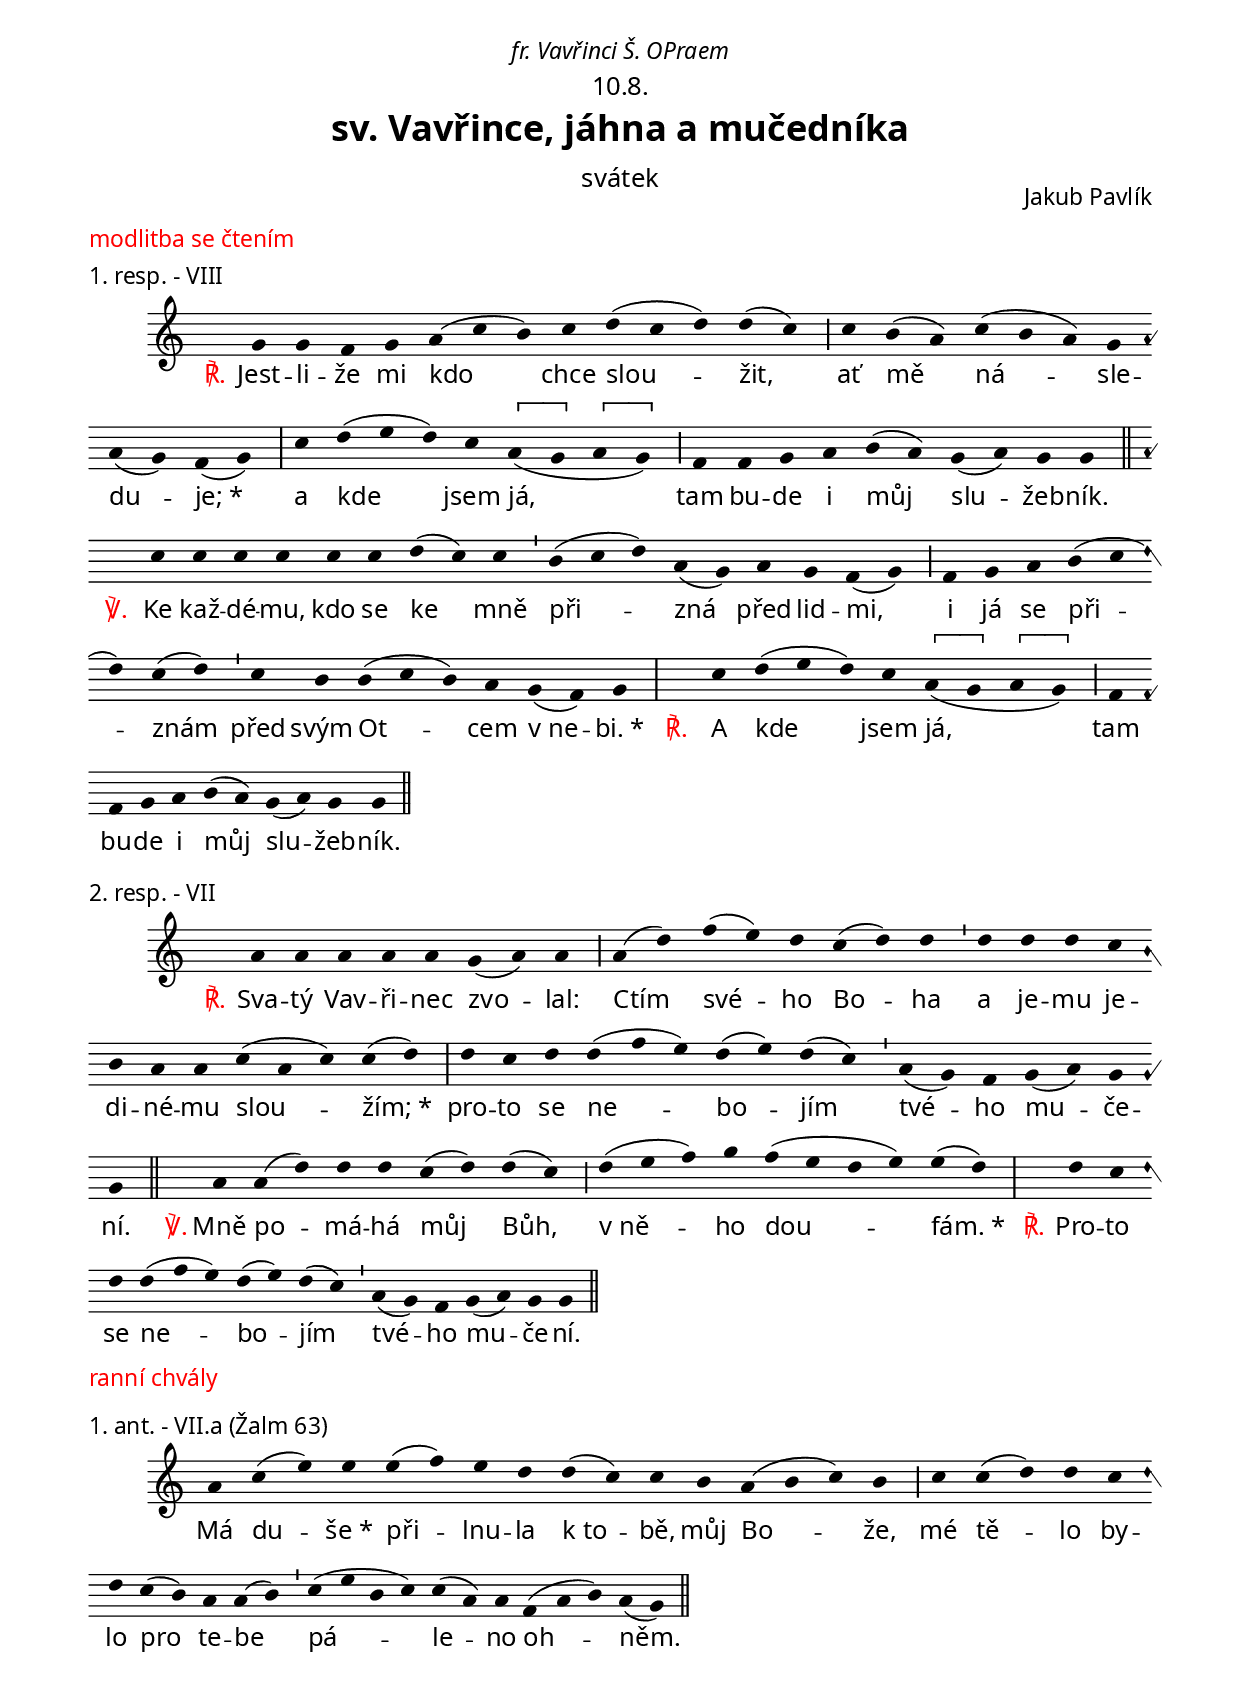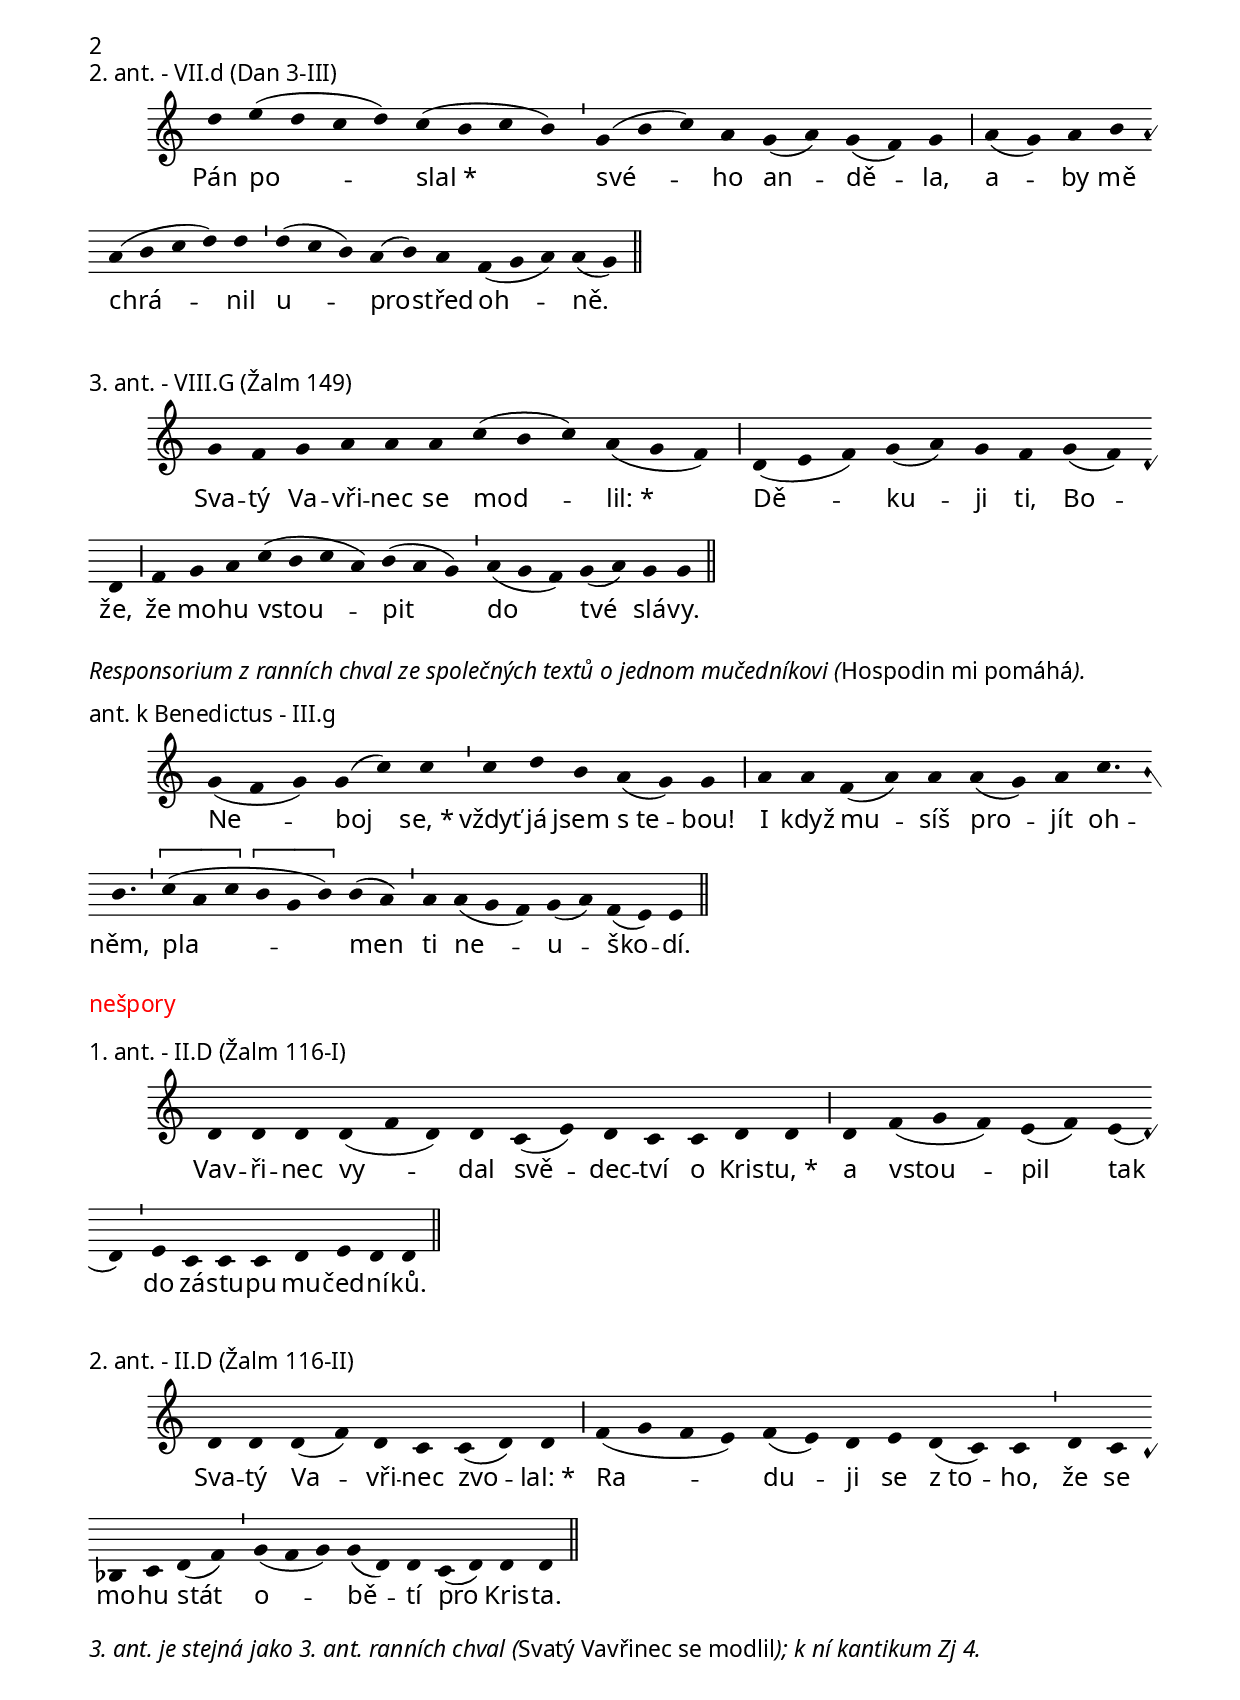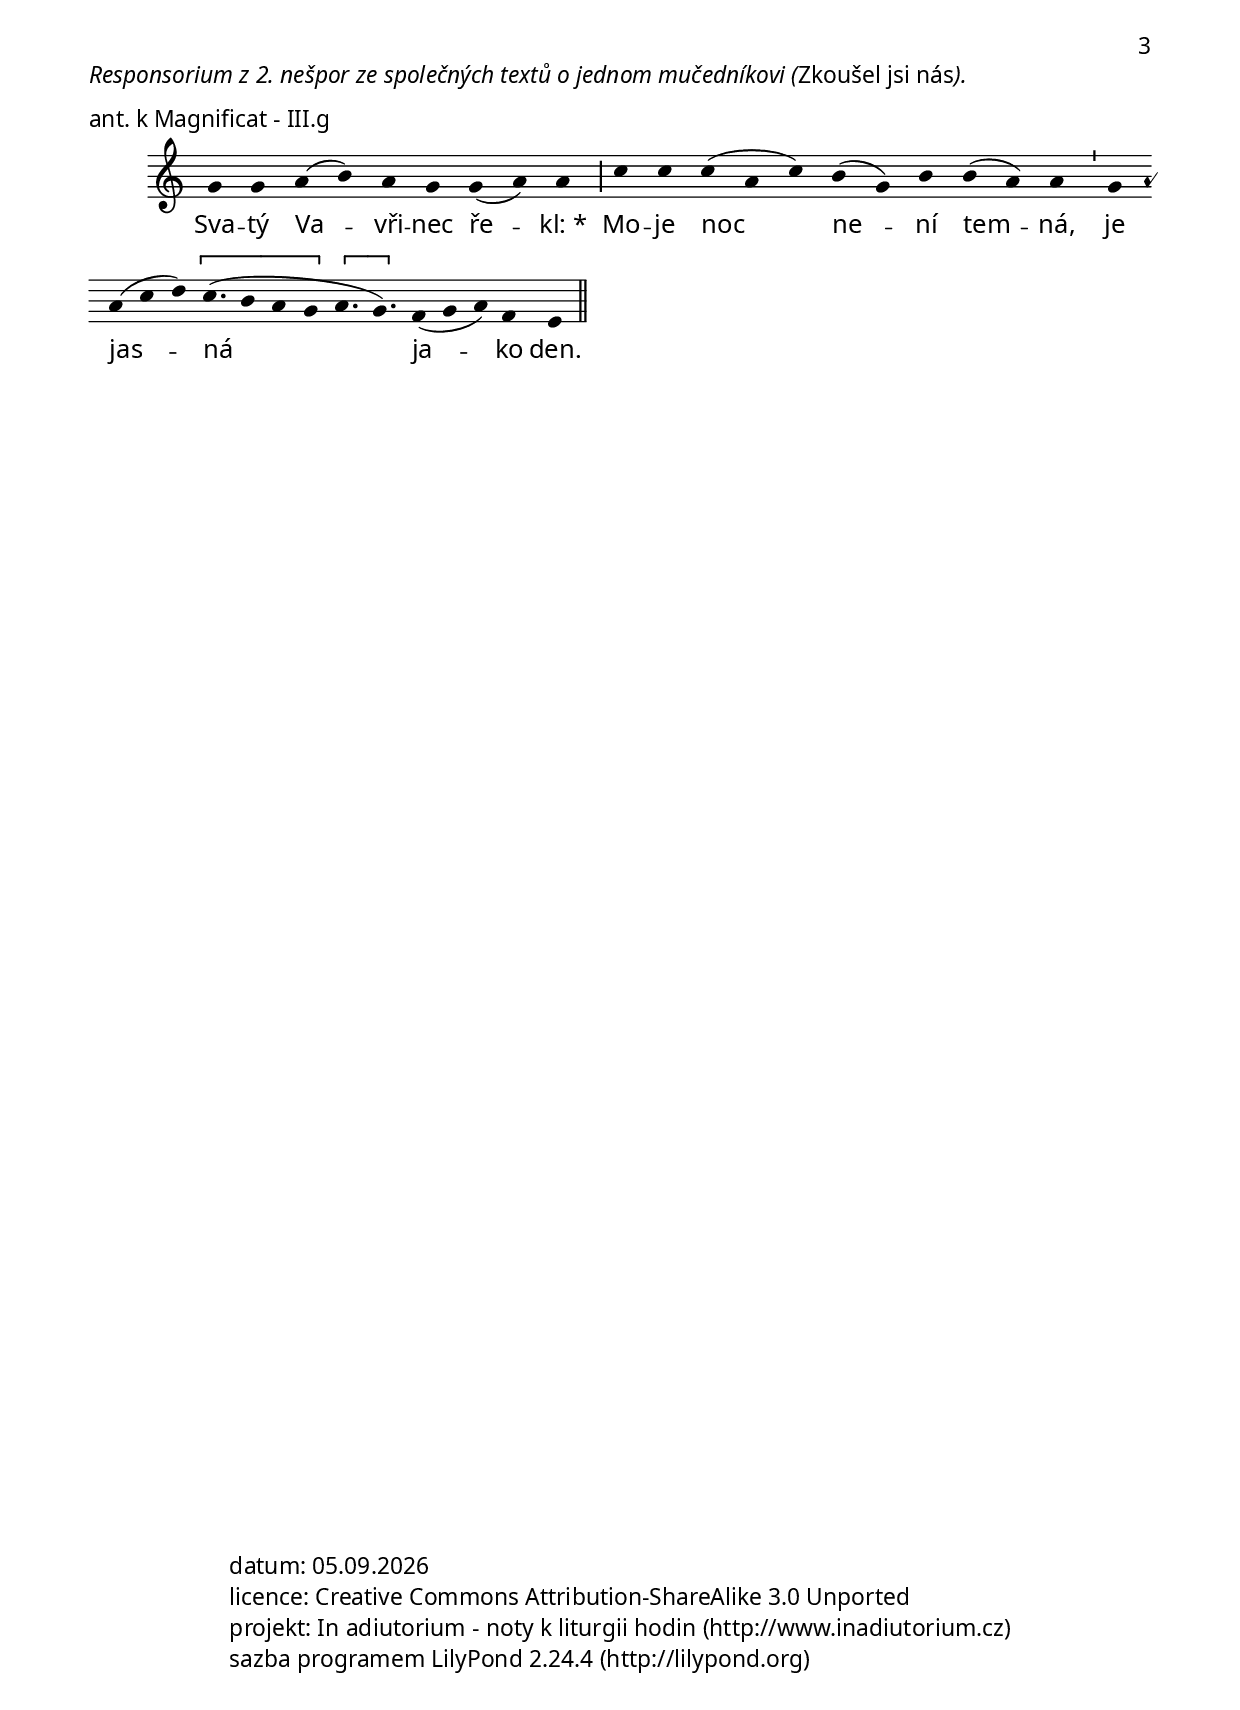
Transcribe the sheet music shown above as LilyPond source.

\version "2.15.40"

\include "../spolecne.ly"
\include "../dilyresponsorii.ly"

\header {
  title = \markup\titleSvatek
            "sv. Vavřince, jáhna a mučedníka"
            svátek
            10.8.
  composer = "Jakub Pavlík"
  dedication = \markup\italic "fr. Vavřinci Š. OPraem"
}

\markup {\nadpisHodinka {"modlitba se čtením"}}

\score {
  \relative c'' {
    \choralniRezim
    
    % R
    \neviditelna a
    g4 g f g a( c b) c d( c d) d( c) \barMaior
    c b( a) c( b a) g a( g) f( g) \barMax
    
    c d( e d) c \[ a( g \] \[ a g) \] \barMaior
    f f g a b( a) g( a) g g \barFinalis
    % V
    \neviditelna a
    c c c c c c d( c) c \barMin b( c d) a( g) a g f( g) \barMaior
    f g a b( c d) c( d) \barMin c b b( c b) a g( f) g \barMax
    
    % R
    \neviditelna a
    c d( e d) c \[ a( g \] \[ a g) \] \barMaior
    f f g a b( a) g( a) g g \barFinalis
  }
  \addlyrics {
    \Response Jest -- li -- že mi kdo chce slou -- žit,
    ať mě ná -- sle -- du -- je;_*
    
    a kde jsem já, 
    tam bu -- de i můj slu -- žeb -- ník.
    \Verse Ke kaž -- dé -- mu, kdo se ke mně při -- zná před lid -- mi,
    i já se při -- znám před svým Ot -- cem v_ne -- bi._*
    
    \Response A kde jsem já, tam bu -- de i můj slu -- žeb -- ník.
  }
  \header {
    quid = "1. resp."
    modus = "VIII"
    id = "cte-r1"
    piece = \markup {\sestavTitulekResp}
  }
}

\score {
  \relative c'' {
    \choralniRezim
    
    % R
    \neviditelna a
    a4 a a a a g( a) a \barMaior
    a( d) f( e) d c( d) d \barMin
    d d d c b a a c( a c) c( d) \barMax
    
    d c d d( f e) d( e) d( c) \barMin a( g) f g( a) g g \barFinalis
    
    % V
    \neviditelna a
    a4 a( d) d d c( d) d( c) \barMaior d( e f) g f( e d e) e( d) \barMax
    
    % R
    \neviditelna a
    d c d d( f e) d( e) d( c) \barMin a( g) f g( a) g g \barFinalis
  }
  \addlyrics {
    \Response Sva -- tý Vav -- ři -- nec zvo -- lal:
    Ctím své -- ho Bo -- ha
    a je -- mu je -- di -- né -- mu slou -- žím;_*
    pro -- to se ne -- bo -- jím tvé -- ho mu -- če -- ní.
    \Verse Mně po -- má -- há můj Bůh, v_ně -- ho dou -- fám._*
    \Response Pro -- to se ne -- bo -- jím tvé -- ho mu -- če -- ní.
  }
  \header {
    quid = "2. resp."
    modus = "VII"
    id = "cte-r2"
    piece = \markup {\sestavTitulekResp}
  }
}

\markup {\nadpisHodinka {"ranní chvály"}}

\score {
  \relative c'' {
    \choralniRezim
    a4 c( e) e e( f) e d d( c) c b a( b c) b \barMaior
    c c( d) d c d c( b) a a( b) \barMin c( e b c) c( a) a f( a b) a( g) \barFinalis 
  }
  \addlyrics {
    Má du -- še_* při -- lnu -- la k_to -- bě, můj Bo -- že,
    mé tě -- lo by -- lo pro te -- be pá -- le -- no oh -- něm.
  }
  \header {
    quid = "1. ant."
    modus = "VII"
    differentia = "a" 
    psalmus = "Žalm 63"
    id = "rch-a1"
    piece = \markup {\sestavTitulek}
  }
}

\pageBreak

\score {
  \relative c'' {
    \choralniRezim
    d4 e( d c d) c( b c b) \barMin g( b c) a g( a) g( f) g \barMaior
    % a( d) c d d( e c d) d( c) \barMin 
    a( g) a b a( b c d) d \barMin 
    d( c b) a( b) a f( g a) a( g) \barFinalis
  }
  \addlyrics {
    Pán po -- slal_* své -- ho an -- dě -- la,
    a -- by mě chrá -- nil 
    u -- pro -- střed oh -- ně.
  }
  \header {
    quid = "2. ant."
    modus = "VII"
    differentia = "d" 
    psalmus = "Dan 3-III"
    id = "rch-a2"
    piece = \markup {\sestavTitulek}
  }
}

%{
\score {
  \relative c' {
    \choralniRezim
    f4 g a a a a g( a b c) a( g) \barMaior
    f( g) a( g) f e f( e d) e \barMaior
    f g g g( a) a \barMin a( g f) a( g f) d( c d e) e \barFinalis
  }
  \addlyrics {
    Sva -- tý Vav -- ři -- nec se mod -- lil:
    Dě -- ku -- ji ti, Bo -- že,
    že mo -- hu vstou -- pit do tvé slá -- vy.
  }
  \header {
    quid = "3. ant."
    modus = "IV"
    differentia = "E" 
    psalmus = "Žalm 149"
    id = ""
    piece = \markup {\sestavTitulek}
  }
}
%}

\score {
  \relative c'' {
    \choralniRezim
    g4 f g a a a c( b c) a( g f) \barMaior
    d( e f) g( a) g f g( f) d \barMaior
    f g a c( b c a) b( a g) \barMin a( g f) g( a) g g \barFinalis
  }
  \addlyrics {
    Sva -- tý Va -- vři -- nec se mod -- lil:_*
    Dě -- ku -- ji ti, Bo -- že,
    že mo -- hu vstou -- pit do tvé slá -- vy.
  }
  \header {
    quid = "3. ant."
    modus = "VIII"
    differentia = "G" 
    psalmus = "Žalm 149"
    id = "rch-a3"
    piece = \markup {\sestavTitulek}
  }
}

\markup\italic{Responsorium z ranních chval ze společných textů
o jednom mučedníkovi \concat{(\upright{"Hospodin mi pomáhá"}).}}

\score {
  \relative c'' {
    \choralniRezim
    g4( f g) g( c) c \barMin c d b a( g) g \barMaior
    a a f( a) a a( g) a c4. b \barMin
    \[ c4( a c \] \[ b g b) \] b( a) \barMin a a( g f) g( a) f( e) e \barFinalis
  }
  \addlyrics {
    Ne -- boj se,_* vždyť já jsem s_te -- bou!
    I když mu -- síš pro -- jít oh -- něm,
    pla -- men ti ne -- u -- ško -- dí.
  }
  \header {
    quid = "ant. k Benedictus"
    modus = "III"
    differentia = "g" 
    psalmus = ""
    id = "rch-aben"
    piece = \markup {\sestavTitulekBezZalmu}
  }
}

\markup {\nadpisHodinka {"nešpory"}}

\score {
  \relative c' {
    \choralniRezim
    d4 d d d( f d) d c( e) d c c d d \barMaior
    d f( g f) e( f) e( d) \barMin e c c c d e d d \barFinalis
  }
  \addlyrics {
    Vav -- ři -- nec vy -- dal svě -- dec -- tví o Kris -- tu,_*
    a vstou -- pil tak do zá -- stu -- pu mu -- čed -- ní -- ků.
  }
  \header {
    quid = "1. ant."
    modus = "II"
    differentia = "D" 
    psalmus = "Žalm 116-I"
    id = "ne-a1"
    piece = \markup {\sestavTitulek}
  }
}

\score {
  \relative c' {
    \choralniRezim
    d4 d d( f) d c c( d) d \barMaior
    f( g f e) f( e) d e d( c) c \barMin
    d c bes c d( f) \barMin g( f g) g( d) d c( d) d d \barFinalis
  }
  \addlyrics {
    Sva -- tý Va -- vři -- nec zvo -- lal:_*
    Ra -- du -- ji se z_to -- ho,
    že se mo -- hu stát o -- bě -- tí pro Kris -- ta.
  }
  \header {
    quid = "2. ant."
    modus = "II"
    differentia = "D" 
    psalmus = "Žalm 116-II"
    id = "ne-a2"
    piece = \markup {\sestavTitulek}
  }
}

\markup\italic{3. ant. je stejná jako 3. ant. ranních chval \concat{(\upright{"Svatý Vavřinec se modlil"});} k ní kantikum Zj 4.}

\markup\italic{Responsorium z 2. nešpor ze společných textů
o jednom mučedníkovi \concat{(\upright{"Zkoušel jsi nás"}).}}

\score {
  \relative c'' {
    \choralniRezim
    g4 g a( b) a g g( a) a \barMaior
    c4 c c( a c) b( g) b b( a) a \barMin
    g a( c d) \[ c4.( b4 a g \] \[ a4. g) \] f4( g a) f e \barFinalis
  }
  \addlyrics {
    Sva -- tý Va -- vři -- nec ře -- kl:_*
    Mo -- je noc ne -- ní tem -- ná,
    % a -- le % -- to mi tu nesedi
    je jas -- ná ja -- ko den.
  }
  \header {
    quid = "ant. k Magnificat"
    modus = "III"
    differentia = "g" 
    psalmus = ""
    id = "ne-amag"
    piece = \markup {\sestavTitulekBezZalmu}
  }
}